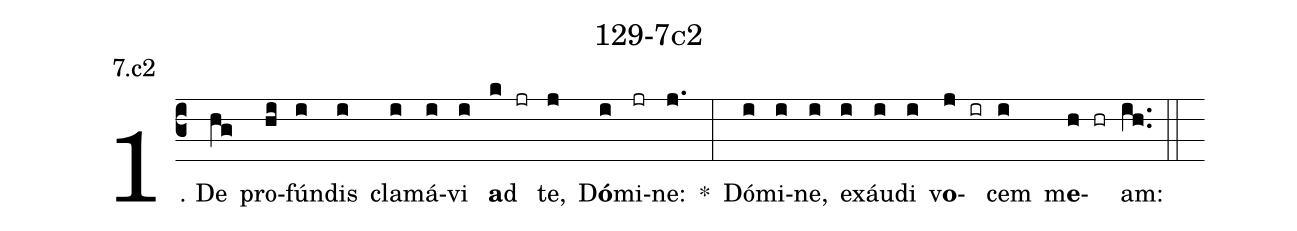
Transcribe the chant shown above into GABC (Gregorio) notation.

name: 129-7c2;
annotation: 7.c2;
%%
(c3)1. De(hg) pro(hi)fún(i)dis(i) cla(i)má(i)vi(i) <b>a</b>d(k jr) te,(j) D<b>ó</b>(i)mi(jr)ne:(j.) *(:) Dó(i)mi(i)ne,(i) ex(i)áu(i)di(i) v<b>o</b>(j ir)cem(i) m<b>e</b>(h hr)am:(ih..) (::)
